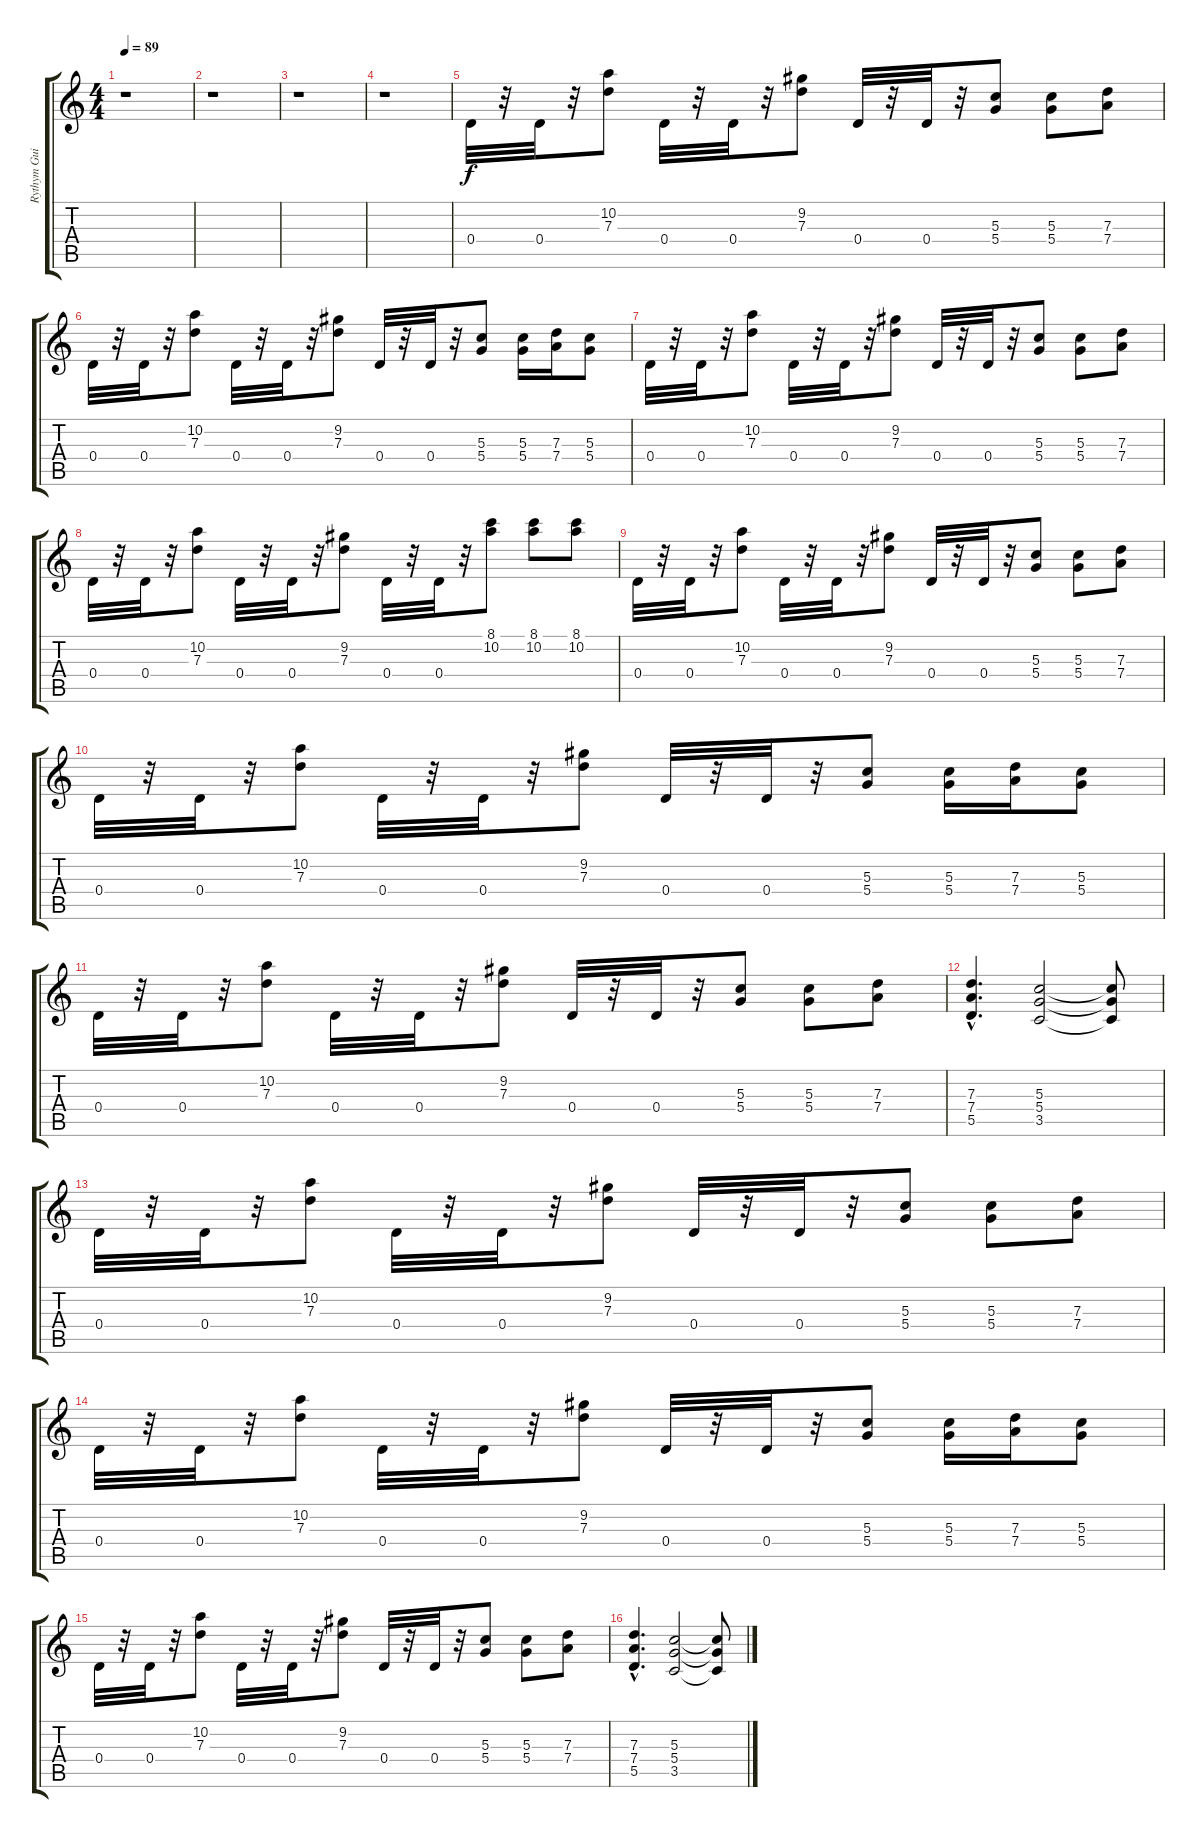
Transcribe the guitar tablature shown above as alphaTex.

\track ("Rythym Guitar" "Rythym Gui") {instrument distortionguitar}
\staff {score tabs}
\tuning (E4 B3 G3 D3 A2 E2) {hide}
\ts (4 4)
\tempo 89
\clef g2
\ks c
r.1{dy f instrument distortionguitar} |
r.1 |
r.1 |
r.1 |
0.4.32 r.32 0.4.32 r.32 (10.2 7.3).8 0.4.32 r.32 0.4.32 r.32 (9.2 7.3).8 0.4.32 r.32 0.4.32 r.32 (5.3 5.4).8 (5.3 5.4).8 (7.3 7.4).8 |
0.4.32 r.32 0.4.32 r.32 (10.2 7.3).8 0.4.32 r.32 0.4.32 r.32 (9.2 7.3).8 0.4.32 r.32 0.4.32 r.32 (5.3 5.4).8 (5.3 5.4).16 (7.3 7.4).16 (5.3 5.4).8 |
0.4.32 r.32 0.4.32 r.32 (10.2 7.3).8 0.4.32 r.32 0.4.32 r.32 (9.2 7.3).8 0.4.32 r.32 0.4.32 r.32 (5.3 5.4).8 (5.3 5.4).8 (7.3 7.4).8 |
0.4.32 r.32 0.4.32 r.32 (10.2 7.3).8 0.4.32 r.32 0.4.32 r.32 (9.2 7.3).8 0.4.32 r.32 0.4.32 r.32 (8.1 10.2).8 (8.1 10.2).8 (8.1 10.2).8 |
0.4.32 r.32 0.4.32 r.32 (10.2 7.3).8 0.4.32 r.32 0.4.32 r.32 (9.2 7.3).8 0.4.32 r.32 0.4.32 r.32 (5.3 5.4).8 (5.3 5.4).8 (7.3 7.4).8 |
0.4.32 r.32 0.4.32 r.32 (10.2 7.3).8 0.4.32 r.32 0.4.32 r.32 (9.2 7.3).8 0.4.32 r.32 0.4.32 r.32 (5.3 5.4).8 (5.3 5.4).16 (7.3 7.4).16 (5.3 5.4).8 |
0.4.32 r.32 0.4.32 r.32 (10.2 7.3).8 0.4.32 r.32 0.4.32 r.32 (9.2 7.3).8 0.4.32 r.32 0.4.32 r.32 (5.3 5.4).8 (5.3 5.4).8 (7.3 7.4).8 |
(7.3{hac} 7.4{hac} 5.5{hac}).4{d} (5.3 5.4 3.5).2 (5.3{t} 5.4{t} 3.5{t}).8 |
0.4.32 r.32 0.4.32 r.32 (10.2 7.3).8 0.4.32 r.32 0.4.32 r.32 (9.2 7.3).8 0.4.32 r.32 0.4.32 r.32 (5.3 5.4).8 (5.3 5.4).8 (7.3 7.4).8 |
0.4.32 r.32 0.4.32 r.32 (10.2 7.3).8 0.4.32 r.32 0.4.32 r.32 (9.2 7.3).8 0.4.32 r.32 0.4.32 r.32 (5.3 5.4).8 (5.3 5.4).16 (7.3 7.4).16 (5.3 5.4).8 |
0.4.32 r.32 0.4.32 r.32 (10.2 7.3).8 0.4.32 r.32 0.4.32 r.32 (9.2 7.3).8 0.4.32 r.32 0.4.32 r.32 (5.3 5.4).8 (5.3 5.4).8 (7.3 7.4).8 |
(7.3{hac} 7.4{hac} 5.5{hac}).4{d} (5.3 5.4 3.5).2 (5.3{t} 5.4{t} 3.5{t}).8
